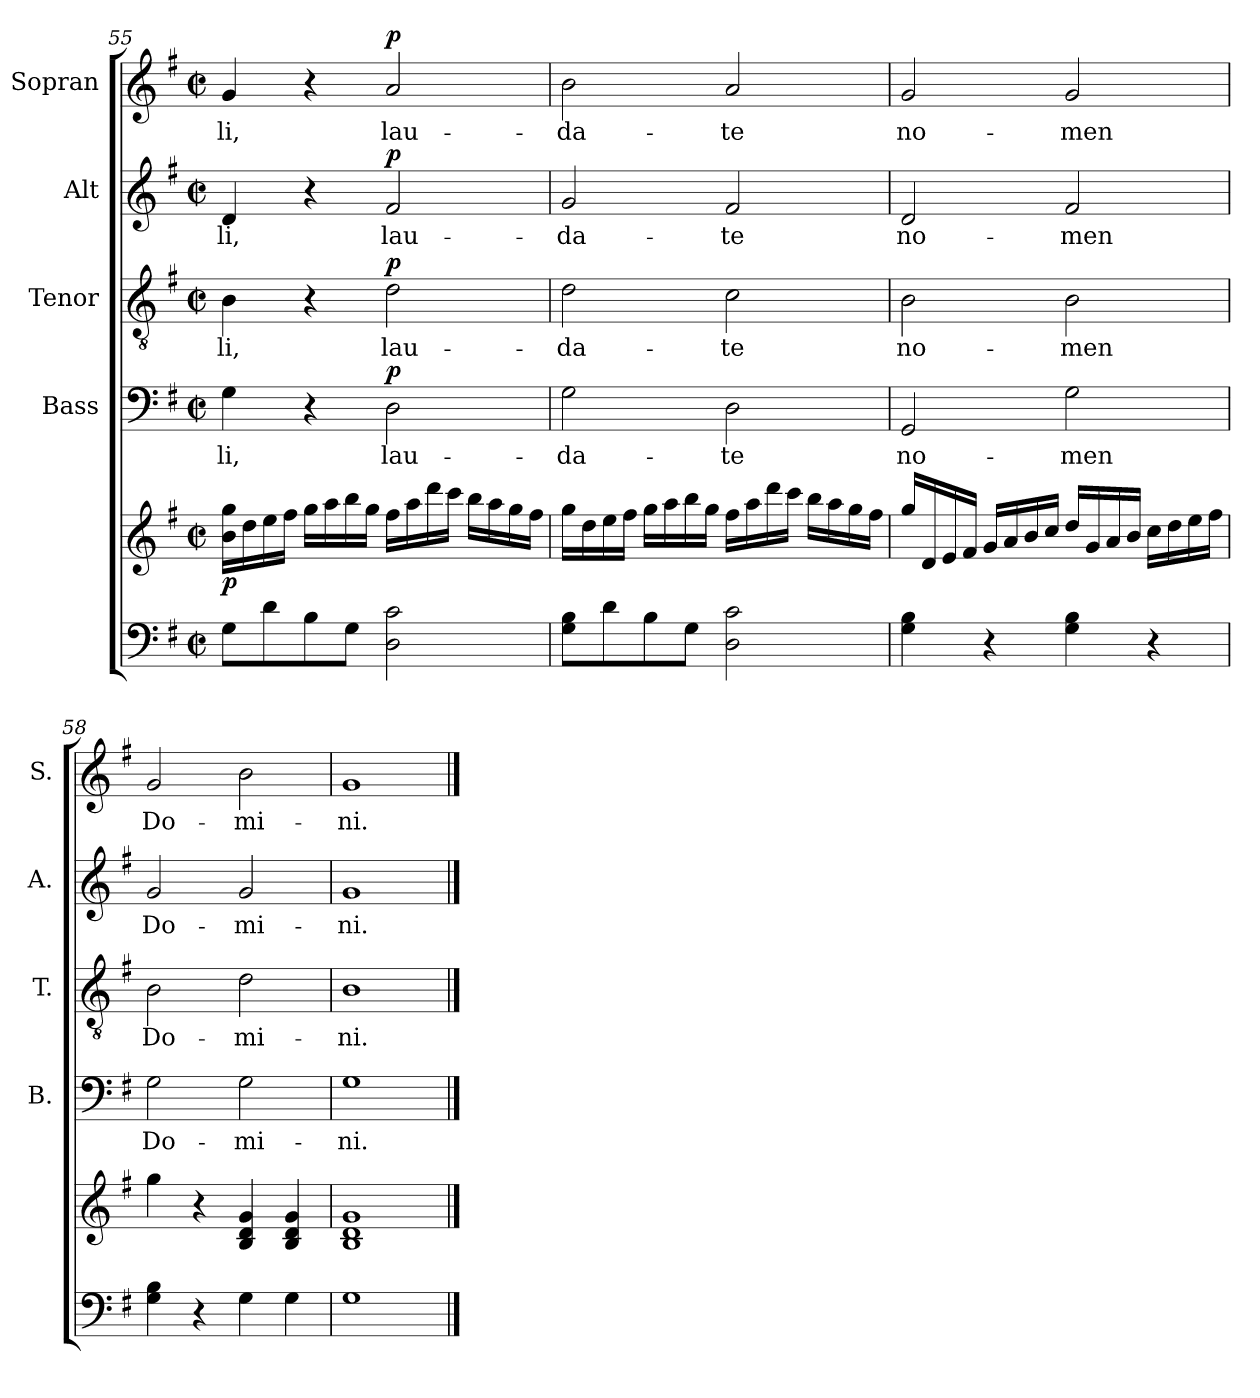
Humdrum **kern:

**kern	**kern	**dynam	**kern	**text	**dynam	**kern	**text	**dynam	**kern	**text	**dynam	**kern	**text	**dynam
*part5	*part5	*part5	*part4	*part4	*part4	*part3	*part3	*part3	*part2	*part2	*part2	*part1	*part1	*part1
*staff6	*staff5	*staff5/6	*staff4	*staff4	*staff4	*staff3	*staff3	*staff3	*staff2	*staff2	*staff2	*staff1	*staff1	*staff1
*	*	*	*I"Bass	*	*	*I"Tenor	*	*	*I"Alt	*	*	*I"Sopran	*	*
*	*	*	*I'B.	*	*	*I'T.	*	*	*I'A.	*	*	*I'S.	*	*
!!LO:LB:g=z
*clefF4	*clefG2	*	*clefF4	*	*	*clefGv2	*	*	*clefG2	*	*	*clefG2	*	*
*k[f#]	*k[f#]	*	*k[f#]	*	*	*k[f#]	*	*	*k[f#]	*	*	*k[f#]	*	*
*G:	*G:	*	*G:	*	*	*G:	*	*	*G:	*	*	*G:	*	*
*M2/2	*M2/2	*	*M2/2	*	*	*M2/2	*	*	*M2/2	*	*	*M2/2	*	*
*met(c|)	*met(c|)	*	*met(c|)	*	*	*met(c|)	*	*	*met(c|)	*	*	*met(c|)	*	*
=55	=55	=55	=55	=55	=55	=55	=55	=55	=55	=55	=55	=55	=55	=55
!	!	!LO:DY:b	!	!LO:LY:b	!	!	!LO:LY:b	!	!	!LO:LY:b	!	!	!LO:LY:b	!
8G\L	16b\ 16gg\LL	p	4G\	-li,	.	4B\	-li,	.	4d/	-li,	.	4g/	-li,	.
.	16dd\	.	.	.	.	.	.	.	.	.	.	.	.	.
8d\	16ee\	.	.	.	.	.	.	.	.	.	.	.	.	.
.	16ff#\JJ	.	.	.	.	.	.	.	.	.	.	.	.	.
8B\	16gg\LL	.	4r	.	.	4r	.	.	4r	.	.	4r	.	.
.	16aa\	.	.	.	.	.	.	.	.	.	.	.	.	.
8G\J	16bb\	.	.	.	.	.	.	.	.	.	.	.	.	.
.	16gg\JJ	.	.	.	.	.	.	.	.	.	.	.	.	.
!	!	!	!	!LO:LY:b	!LO:DY:a	!	!LO:LY:b	!LO:DY:a	!	!LO:LY:b	!LO:DY:a	!	!LO:LY:b	!LO:DY:a
2D\ 2c\	16ff#\LL	.	2D\	lau-	p	2d\	lau-	p	2f#/	lau-	p	2a/	lau-	p
.	16aa\	.	.	.	.	.	.	.	.	.	.	.	.	.
.	16ddd\	.	.	.	.	.	.	.	.	.	.	.	.	.
.	16ccc\JJ	.	.	.	.	.	.	.	.	.	.	.	.	.
.	16bb\LL	.	.	.	.	.	.	.	.	.	.	.	.	.
.	16aa\	.	.	.	.	.	.	.	.	.	.	.	.	.
.	16gg\	.	.	.	.	.	.	.	.	.	.	.	.	.
.	16ff#\JJ	.	.	.	.	.	.	.	.	.	.	.	.	.
=56	=56	=56	=56	=56	=56	=56	=56	=56	=56	=56	=56	=56	=56	=56
!	!	!	!	!LO:LY:b	!	!	!LO:LY:b	!	!	!LO:LY:b	!	!	!LO:LY:b	!
8G\ 8B\L	16gg\LL	.	2G\	-da-	.	2d\	-da-	.	2g/	-da-	.	2b\	-da-	.
.	16dd\	.	.	.	.	.	.	.	.	.	.	.	.	.
8d\	16ee\	.	.	.	.	.	.	.	.	.	.	.	.	.
.	16ff#\JJ	.	.	.	.	.	.	.	.	.	.	.	.	.
8B\	16gg\LL	.	.	.	.	.	.	.	.	.	.	.	.	.
.	16aa\	.	.	.	.	.	.	.	.	.	.	.	.	.
8G\J	16bb\	.	.	.	.	.	.	.	.	.	.	.	.	.
.	16gg\JJ	.	.	.	.	.	.	.	.	.	.	.	.	.
!	!	!	!	!LO:LY:b	!	!	!LO:LY:b	!	!	!LO:LY:b	!	!	!LO:LY:b	!
2D\ 2c\	16ff#\LL	.	2D\	-te	.	2c\	-te	.	2f#/	-te	.	2a/	-te	.
.	16aa\	.	.	.	.	.	.	.	.	.	.	.	.	.
.	16ddd\	.	.	.	.	.	.	.	.	.	.	.	.	.
.	16ccc\JJ	.	.	.	.	.	.	.	.	.	.	.	.	.
.	16bb\LL	.	.	.	.	.	.	.	.	.	.	.	.	.
.	16aa\	.	.	.	.	.	.	.	.	.	.	.	.	.
.	16gg\	.	.	.	.	.	.	.	.	.	.	.	.	.
.	16ff#\JJ	.	.	.	.	.	.	.	.	.	.	.	.	.
=57	=57	=57	=57	=57	=57	=57	=57	=57	=57	=57	=57	=57	=57	=57
!	!	!	!	!LO:LY:b	!	!	!LO:LY:b	!	!	!LO:LY:b	!	!	!LO:LY:b	!
4G\ 4B\	16gg/LL	.	2GG/	no-	.	2B\	no-	.	2d/	no-	.	2g/	no-	.
.	16d/	.	.	.	.	.	.	.	.	.	.	.	.	.
.	16e/	.	.	.	.	.	.	.	.	.	.	.	.	.
.	16f#/JJ	.	.	.	.	.	.	.	.	.	.	.	.	.
4r	16g/LL	.	.	.	.	.	.	.	.	.	.	.	.	.
.	16a/	.	.	.	.	.	.	.	.	.	.	.	.	.
.	16b/	.	.	.	.	.	.	.	.	.	.	.	.	.
.	16cc/JJ	.	.	.	.	.	.	.	.	.	.	.	.	.
!	!	!	!	!LO:LY:b	!	!	!LO:LY:b	!	!	!LO:LY:b	!	!	!LO:LY:b	!
4G\ 4B\	16dd/LL	.	2G\	-men	.	2B\	-men	.	2f#/	-men	.	2g/	-men	.
.	16g/	.	.	.	.	.	.	.	.	.	.	.	.	.
.	16a/	.	.	.	.	.	.	.	.	.	.	.	.	.
.	16b/JJ	.	.	.	.	.	.	.	.	.	.	.	.	.
4r	16cc\LL	.	.	.	.	.	.	.	.	.	.	.	.	.
.	16dd\	.	.	.	.	.	.	.	.	.	.	.	.	.
.	16ee\	.	.	.	.	.	.	.	.	.	.	.	.	.
.	16ff#\JJ	.	.	.	.	.	.	.	.	.	.	.	.	.
=58	=58	=58	=58	=58	=58	=58	=58	=58	=58	=58	=58	=58	=58	=58
!	!	!	!	!LO:LY:b	!	!	!LO:LY:b	!	!	!LO:LY:b	!	!	!LO:LY:b	!
4G\ 4B\	4gg\	.	2G\	Do-	.	2B\	Do-	.	2g/	Do-	.	2g/	Do-	.
4r	4r	.	.	.	.	.	.	.	.	.	.	.	.	.
!	!	!	!	!LO:LY:b	!	!	!LO:LY:b	!	!	!LO:LY:b	!	!	!LO:LY:b	!
4G\	4B/ 4d/ 4g/	.	2G\	-mi-	.	2d\	-mi-	.	2g/	-mi-	.	2b\	-mi-	.
4G\	4B/ 4d/ 4g/	.	.	.	.	.	.	.	.	.	.	.	.	.
=59	=59	=59	=59	=59	=59	=59	=59	=59	=59	=59	=59	=59	=59	=59
!	!	!	!	!LO:LY:b	!	!	!LO:LY:b	!	!	!LO:LY:b	!	!	!LO:LY:b	!
1G	1B 1d 1g	.	1G	-ni.	.	1B	-ni.	.	1g	-ni.	.	1g	-ni.	.
==	==	==	==	==	==	==	==	==	==	==	==	==	==	==
*-	*-	*-	*-	*-	*-	*-	*-	*-	*-	*-	*-	*-	*-	*-
